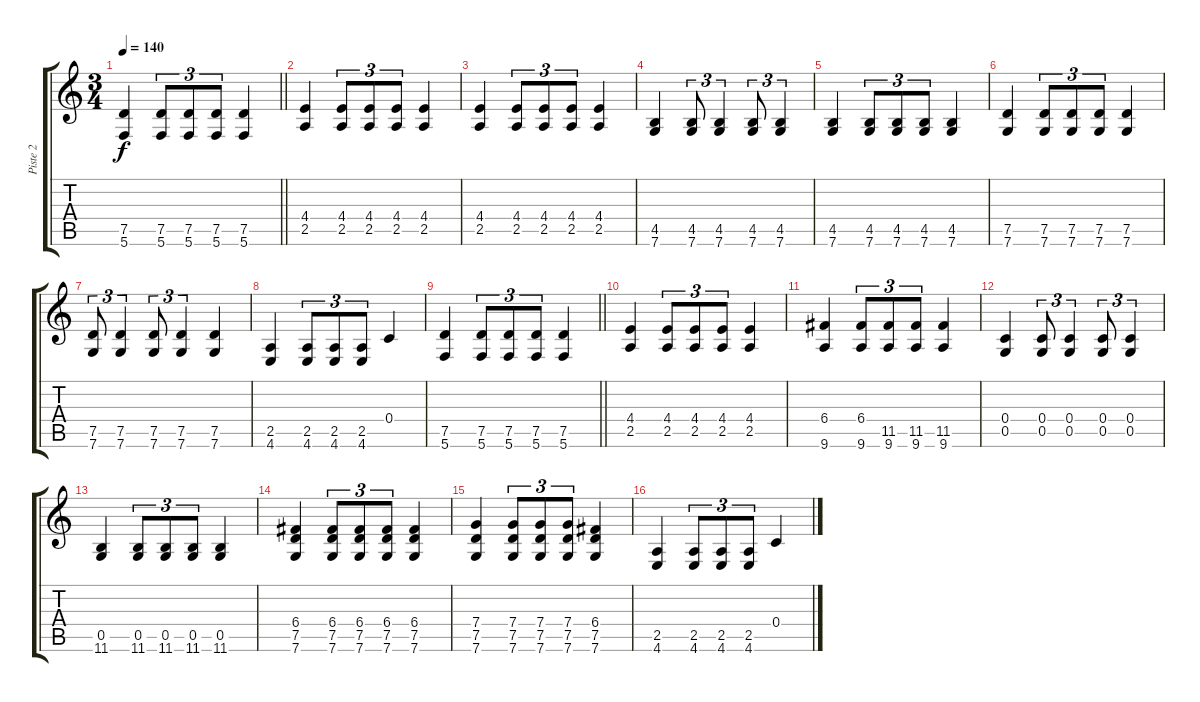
\track ("Piste 2" "Piste 2") {instrument distortionguitar}
\staff {score tabs}
\tuning (E4 C4 G3 C3 G2 C2) {hide}
\ts (3 4)
\tempo 140
\clef g2
\barLineRight lightlight
\ks c
(7.5 5.6).4{dy f} (7.5 5.6).8{tu (3 2)} (7.5 5.6).8{tu (3 2)} (7.5 5.6).8{tu (3 2)} (7.5 5.6).4 |
\section ("" "")
(4.4 2.5).4 (4.4 2.5).8{tu (3 2)} (4.4 2.5).8{tu (3 2)} (4.4 2.5).8{tu (3 2)} (4.4 2.5).4 |
(4.4 2.5).4 (4.4 2.5).8{tu (3 2)} (4.4 2.5).8{tu (3 2)} (4.4 2.5).8{tu (3 2)} (4.4 2.5).4 |
(4.5 7.6).4 (4.5 7.6).8{tu (3 2)} (4.5 7.6).4{tu (3 2)} (4.5 7.6).8{tu (3 2)} (4.5 7.6).4{tu (3 2)} |
(4.5 7.6).4 (4.5 7.6).8{tu (3 2)} (4.5 7.6).8{tu (3 2)} (4.5 7.6).8{tu (3 2)} (4.5 7.6).4 |
(7.5 7.6).4 (7.5 7.6).8{tu (3 2)} (7.5 7.6).8{tu (3 2)} (7.5 7.6).8{tu (3 2)} (7.5 7.6).4 |
(7.5 7.6).8{tu (3 2)} (7.5 7.6).4{tu (3 2)} (7.5 7.6).8{tu (3 2)} (7.5 7.6).4{tu (3 2)} (7.5 7.6).4 |
(2.5 4.6).4 (2.5 4.6).8{tu (3 2)} (2.5 4.6).8{tu (3 2)} (2.5 4.6).8{tu (3 2)} 0.4.4 |
\barLineRight lightlight
(7.5 5.6).4 (7.5 5.6).8{tu (3 2)} (7.5 5.6).8{tu (3 2)} (7.5 5.6).8{tu (3 2)} (7.5 5.6).4 |
\section ("" "")
(4.4 2.5).4 (4.4 2.5).8{tu (3 2)} (4.4 2.5).8{tu (3 2)} (4.4 2.5).8{tu (3 2)} (4.4 2.5).4 |
(6.4 9.6).4 (6.4 9.6).8{tu (3 2)} (11.5 9.6).8{tu (3 2)} (11.5 9.6).8{tu (3 2)} (11.5 9.6).4 |
(0.4 0.5).4 (0.4 0.5).8{tu (3 2)} (0.4 0.5).4{tu (3 2)} (0.4 0.5).8{tu (3 2)} (0.4 0.5).4{tu (3 2)} |
(0.5 11.6).4 (0.5 11.6).8{tu (3 2)} (0.5 11.6).8{tu (3 2)} (0.5 11.6).8{tu (3 2)} (0.5 11.6).4 |
(6.4 7.5 7.6).4 (6.4 7.5 7.6).8{tu (3 2)} (6.4 7.5 7.6).8{tu (3 2)} (6.4 7.5 7.6).8{tu (3 2)} (6.4 7.5 7.6).4 |
(7.4 7.5 7.6).4 (7.4 7.5 7.6).8{tu (3 2)} (7.4 7.5 7.6).8{tu (3 2)} (7.4 7.5 7.6).8{tu (3 2)} (6.4 7.5 7.6).4 |
(2.5 4.6).4 (2.5 4.6).8{tu (3 2)} (2.5 4.6).8{tu (3 2)} (2.5 4.6).8{tu (3 2)} 0.4.4
